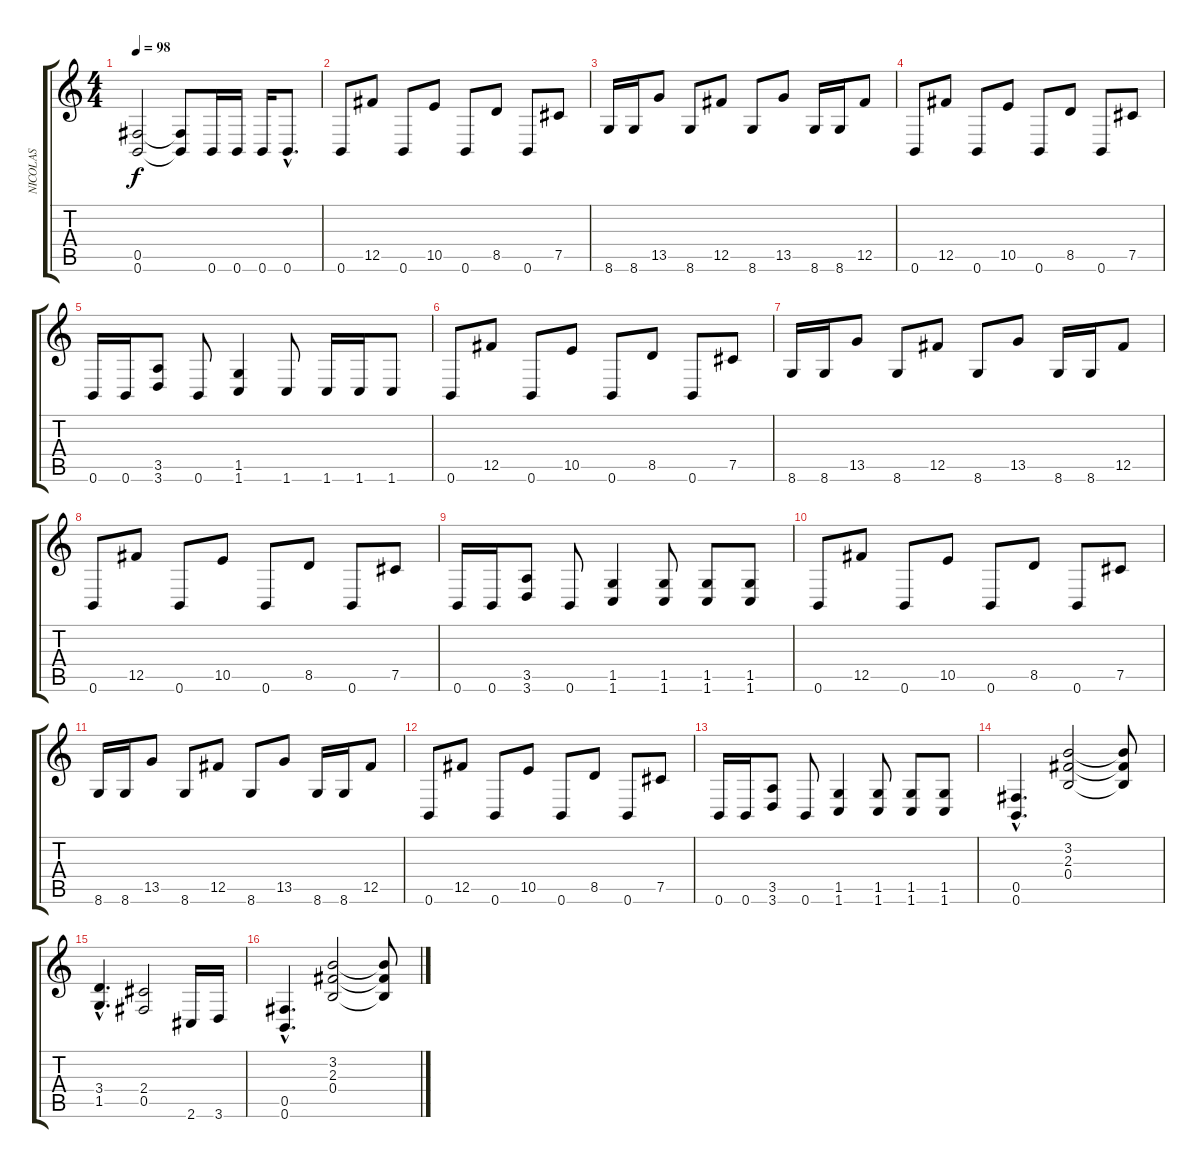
\track ("NICOLAS" "NICOLAS") {instrument overdrivenguitar}
\staff {score tabs}
\tuning (Db4 Ab3 E3 B2 Gb2 B1) {hide}
\ts (4 4)
\tempo 98
\clef g2
\ks c
(0.5 0.6).2{dy f} (0.5{t} 0.6{t}).8 0.6.16 0.6.16 0.6.16 0.6{hac}.8{d} |
0.6.8 12.5.8 0.6.8 10.5.8 0.6.8 8.5.8 0.6.8 7.5.8 |
8.6.16 8.6.16 13.5.8 8.6.8 12.5.8 8.6.8 13.5.8 8.6.16 8.6.16 12.5.8 |
0.6.8 12.5.8 0.6.8 10.5.8 0.6.8 8.5.8 0.6.8 7.5.8 |
0.6.16 0.6.16 (3.5 3.6).8 0.6.8 (1.5 1.6).4 1.6.8 1.6.16 1.6.16 1.6.8 |
0.6.8 12.5.8 0.6.8 10.5.8 0.6.8 8.5.8 0.6.8 7.5.8 |
8.6.16 8.6.16 13.5.8 8.6.8 12.5.8 8.6.8 13.5.8 8.6.16 8.6.16 12.5.8 |
0.6.8 12.5.8 0.6.8 10.5.8 0.6.8 8.5.8 0.6.8 7.5.8 |
0.6.16 0.6.16 (3.5 3.6).8 0.6.8 (1.5 1.6).4 (1.5 1.6).8 (1.5 1.6).8 (1.5 1.6).8 |
0.6.8 12.5.8 0.6.8 10.5.8 0.6.8 8.5.8 0.6.8 7.5.8 |
8.6.16 8.6.16 13.5.8 8.6.8 12.5.8 8.6.8 13.5.8 8.6.16 8.6.16 12.5.8 |
0.6.8 12.5.8 0.6.8 10.5.8 0.6.8 8.5.8 0.6.8 7.5.8 |
0.6.16 0.6.16 (3.5 3.6).8 0.6.8 (1.5 1.6).4 (1.5 1.6).8 (1.5 1.6).8 (1.5 1.6).8 |
(0.5{hac} 0.6{hac}).4{d} (3.2 2.3 0.4).2 (3.2{t} 2.3{t} 0.4{t}).8 |
(3.4{hac} 1.5{hac}).4{d} (2.4 0.5).2 2.6.16 3.6.16 |
(0.5{hac} 0.6{hac}).4{d} (3.2 2.3 0.4).2 (3.2{t} 2.3{t} 0.4{t}).8
